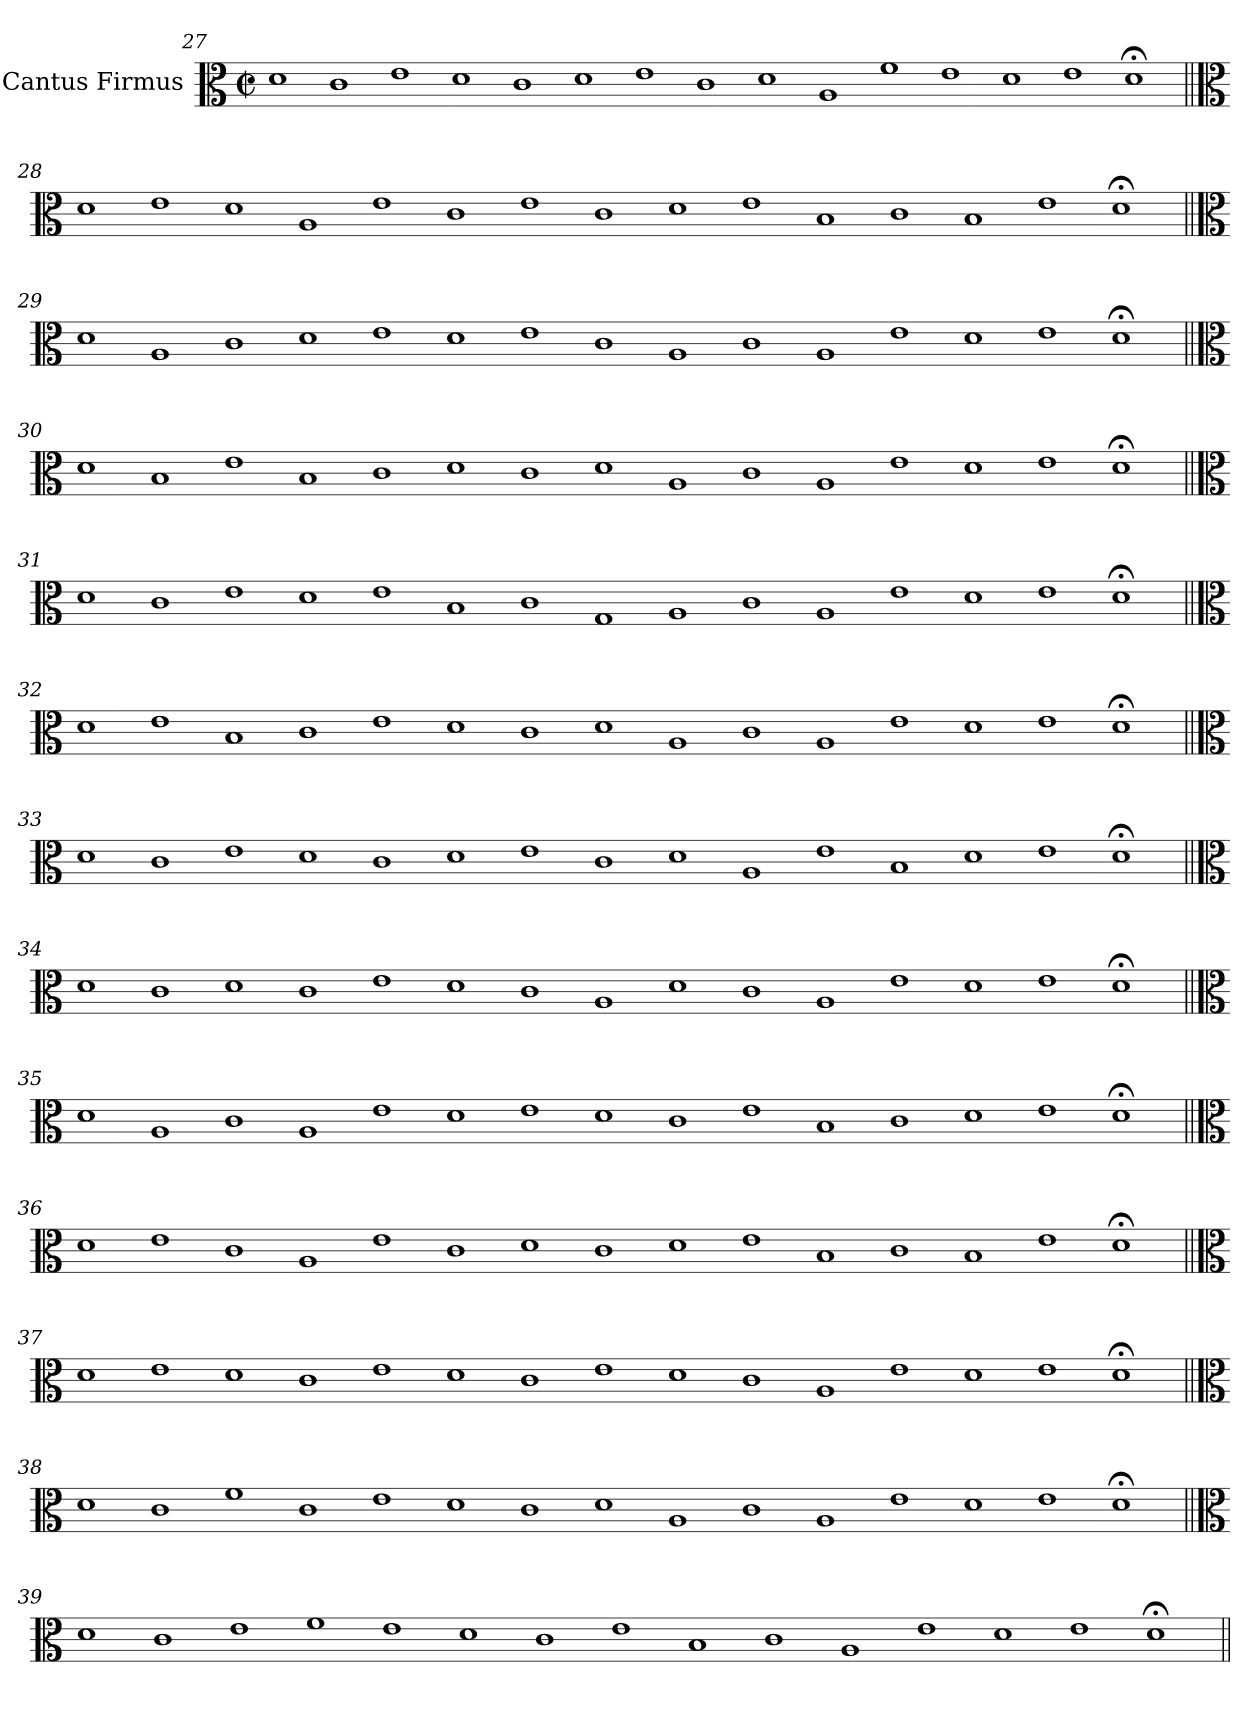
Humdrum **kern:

**kern
*part1
*staff1
*I"Cantus Firmus
*I'cf
!!LO:LB:g=z
*clefC3
*k[]
*M2/2
*met(c|)
=27
1d
1c
1e
1d
1c
1d
1e
1c
1d
1A
1f
1e
1d
1e
1d;<
!!LO:LB:g=z
=28||
*clefC3
1d
1e
1d
1A
1e
1c
1e
1c
1d
1e
1B
1c
1B
1e
1d;<
!!LO:LB:g=z
=29||
*clefC3
1d
1A
1c
1d
1e
1d
1e
1c
1A
1c
1A
1e
1d
1e
1d;<
!!LO:LB:g=z
=30||
*clefC3
1d
1B
1e
1B
1c
1d
1c
1d
1A
1c
1A
1e
1d
1e
1d;<
!!LO:LB:g=z
=31||
*clefC3
1d
1c
1e
1d
1e
1B
1c
1G
1A
1c
1A
1e
1d
1e
1d;<
!!LO:LB:g=z
=32||
*clefC3
1d
1e
1B
1c
1e
1d
1c
1d
1A
1c
1A
1e
1d
1e
1d;<
!!LO:LB:g=z
=33||
*clefC3
1d
1c
1e
1d
1c
1d
1e
1c
1d
1A
1e
1B
1d
1e
1d;<
!!LO:LB:g=z
=34||
*clefC3
1d
1c
1d
1c
1e
1d
1c
1A
1d
1c
1A
1e
1d
1e
1d;<
!!LO:LB:g=z
=35||
*clefC3
1d
1A
1c
1A
1e
1d
1e
1d
1c
1e
1B
1c
1d
1e
1d;<
!!LO:LB:g=z
=36||
*clefC3
1d
1e
1c
1A
1e
1c
1d
1c
1d
1e
1B
1c
1B
1e
1d;<
!!LO:LB:g=z
=37||
*clefC3
1d
1e
1d
1c
1e
1d
1c
1e
1d
1c
1A
1e
1d
1e
1d;<
!!LO:LB:g=z
=38||
*clefC3
1d
1c
1f
1c
1e
1d
1c
1d
1A
1c
1A
1e
1d
1e
1d;<
!!LO:LB:g=z
=39||
*clefC3
1d
1c
1e
1f
1e
1d
1c
1e
1B
1c
1A
1e
1d
1e
1d;<
=||
*-
